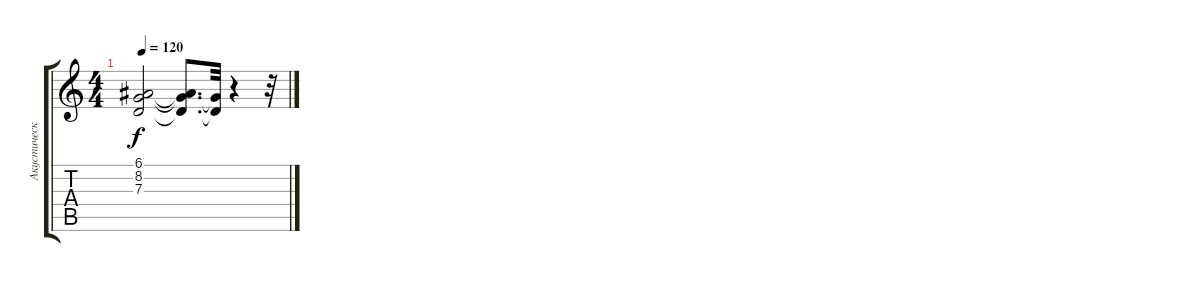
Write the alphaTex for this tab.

\track ("Акустический Гранд Роял" "Акустическ") {instrument acousticgrandpiano}
\staff {score tabs}
\tuning (E4 B3 G3 D3 A2 E2) {hide}
\ts (4 4)
\tempo 120
\clef g2
\ks c
(6.1{t} 8.2{t} 7.3{t}).2{dy f} (6.1{t} 8.2{t} 7.3{t}).8{d} (8.2{t} 7.3{t}).32 r.4 r.32
